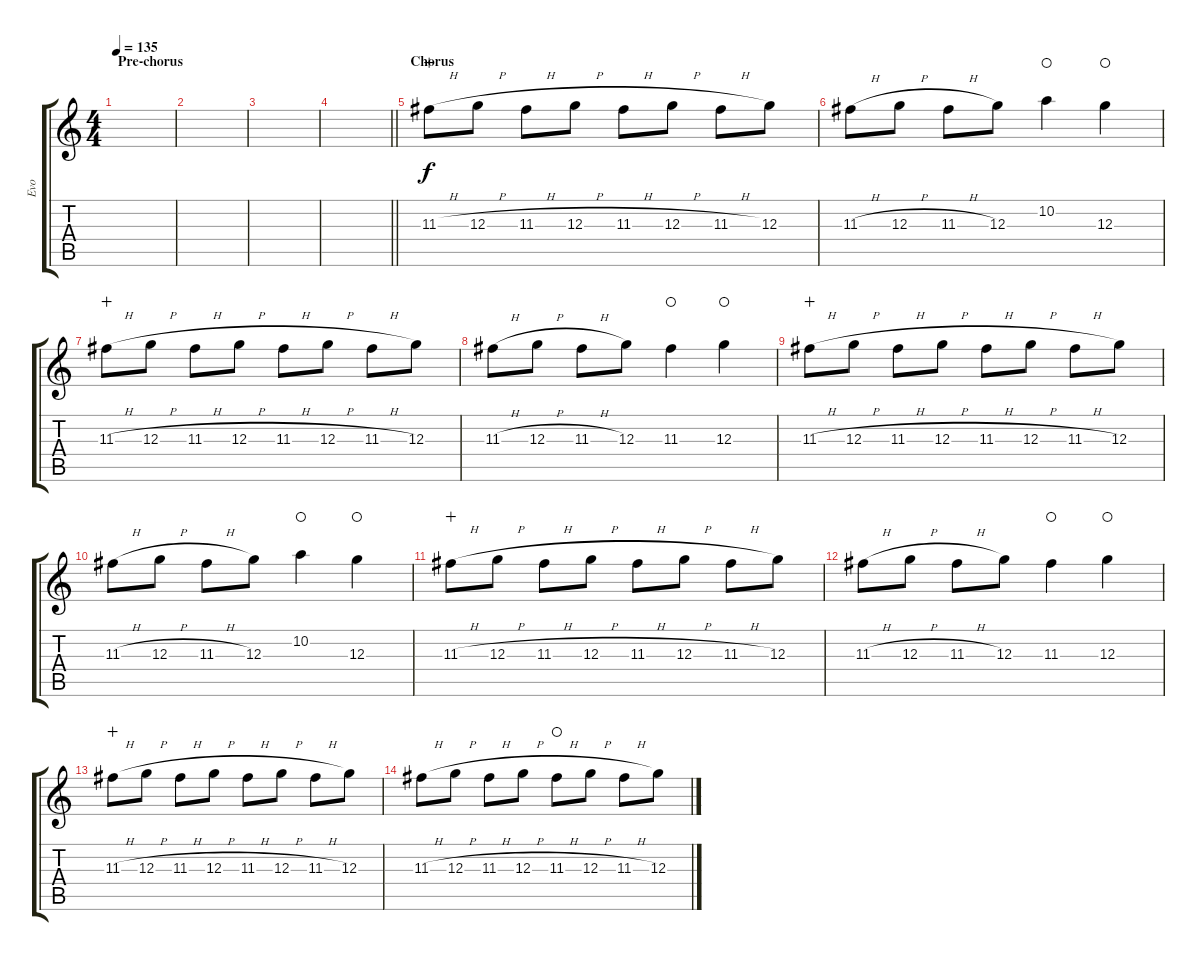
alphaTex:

\track ("Evo" "Evo") {instrument overdrivenguitar}
\staff {score tabs}
\tuning (E4 B3 G3 D3 A2 E2) {hide}
\ts (4 4)
\section ("" "Pre-chorus")
\tempo 135
\clef g2
\ks c
|
|
|
\barLineRight lightlight
|
\section ("" "Chorus")
11.3{h}.8{wahc} 12.3{h}.8 11.3{h}.8 12.3{h}.8 11.3{h}.8 12.3{h}.8 11.3{h}.8 12.3.8 |
11.3{h}.8 12.3{h}.8 11.3{h}.8 12.3.8 10.2.4{waho} 12.3.4{waho} |
11.3{h}.8{wahc} 12.3{h}.8 11.3{h}.8 12.3{h}.8 11.3{h}.8 12.3{h}.8 11.3{h}.8 12.3.8 |
11.3{h}.8 12.3{h}.8 11.3{h}.8 12.3.8 11.3.4{waho} 12.3.4{waho} |
11.3{h}.8{wahc} 12.3{h}.8 11.3{h}.8 12.3{h}.8 11.3{h}.8 12.3{h}.8 11.3{h}.8 12.3.8 |
11.3{h}.8 12.3{h}.8 11.3{h}.8 12.3.8 10.2.4{waho} 12.3.4{waho} |
11.3{h}.8{wahc} 12.3{h}.8 11.3{h}.8 12.3{h}.8 11.3{h}.8 12.3{h}.8 11.3{h}.8 12.3.8 |
11.3{h}.8 12.3{h}.8 11.3{h}.8 12.3.8 11.3.4{waho} 12.3.4{waho} |
11.3{h}.8{wahc} 12.3{h}.8 11.3{h}.8 12.3{h}.8 11.3{h}.8 12.3{h}.8 11.3{h}.8 12.3.8 |
11.3{h}.8 12.3{h}.8 11.3{h}.8 12.3{h}.8 11.3{h}.8{waho} 12.3{h}.8 11.3{h}.8 12.3.8
